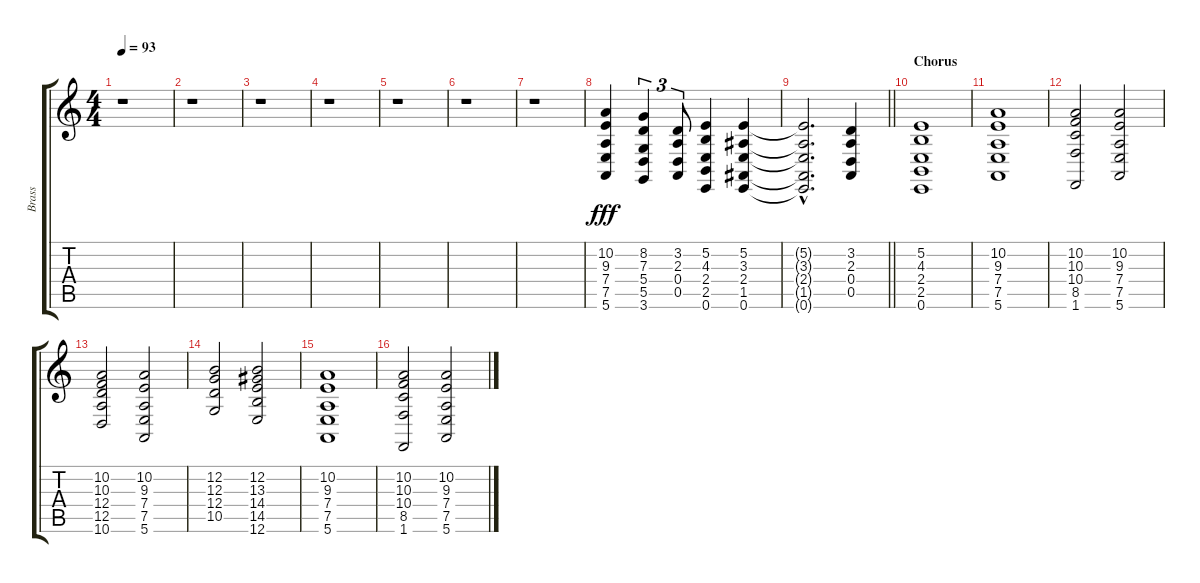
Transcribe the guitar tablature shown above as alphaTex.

\track ("Brass" "Brass") {instrument tuba}
\staff {score tabs}
\tuning (E4 B3 G3 D3 A2 E2) {hide}
\ts (4 4)
\tempo 93
\clef g2
\ks aminor
r.1{dy fff instrument tuba} |
r.1 |
r.1 |
r.1 |
r.1 |
r.1 |
r.1 |
(10.2 9.3 7.4 7.5 5.6).4 (8.2 7.3 5.4 5.5 3.6).4{tu (3 2)} (3.2 2.3 0.4 0.5).8{tu (3 2)} (5.2 4.3 2.4 2.5 0.6).4 (5.2 3.3 2.4 1.5 0.6).4 |
\barLineRight lightlight
(5.2{hac t} 3.3{hac t} 2.4{hac t} 1.5{hac t} 0.6{hac t}).2{d} (3.2 2.3 0.4 0.5).4 |
\section ("" "Chorus")
(5.2 4.3 2.4 2.5 0.6).1 |
(10.2 9.3 7.4 7.5 5.6).1 |
(10.2 10.3 10.4 8.5 1.6).2 (10.2 9.3 7.4 7.5 5.6).2 |
(10.2 10.3 12.4 12.5 10.6).2 (10.2 9.3 7.4 7.5 5.6).2 |
(12.2 12.3 12.4 10.5).2 (12.2 13.3 14.4 14.5 12.6).2 |
(10.2 9.3 7.4 7.5 5.6).1 |
(10.2 10.3 10.4 8.5 1.6).2 (10.2 9.3 7.4 7.5 5.6).2
